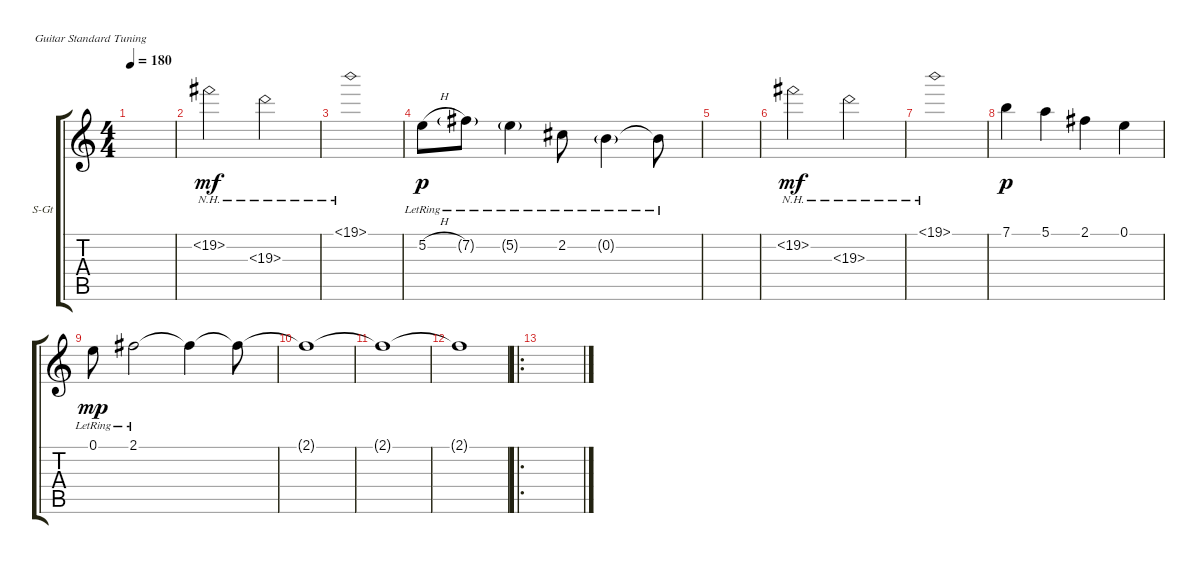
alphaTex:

\defaultSystemsLayout 4
\bracketExtendMode groupsimilarinstruments
\firstSystemTrackNameOrientation horizontal
\otherSystemsTrackNameOrientation horizontal
\track ("Solo Guitar" "S-Gt") {instrument acousticguitarsteel}
\staff {score tabs}
\tuning (E4 B3 G3 D3 A2 E2)
\ts (4 4)
\tempo 180
\clef g2
\ks c
|
19.2{nh}.2{dy mf} 19.3{nh}.2 |
19.1{nh}.1 |
5.2{h lr}.8{dy p} 7.2{g lr}.8 5.2{g lr}.4 2.2{lr}.8 0.2{g lr}.4 0.2{lr t}.8 |
|
19.2{nh}.2{dy mf} 19.3{nh}.2 |
19.1{nh}.1 |
7.1.4{dy p} 5.1.4 2.1.4 0.1.4 |
0.1{lr}.8{dy mp} 2.1{lr}.2 2.1{t}.4 2.1{t}.8 |
2.1{t}.1 |
2.1{t}.1 |
2.1{t}.1 |
\ro
